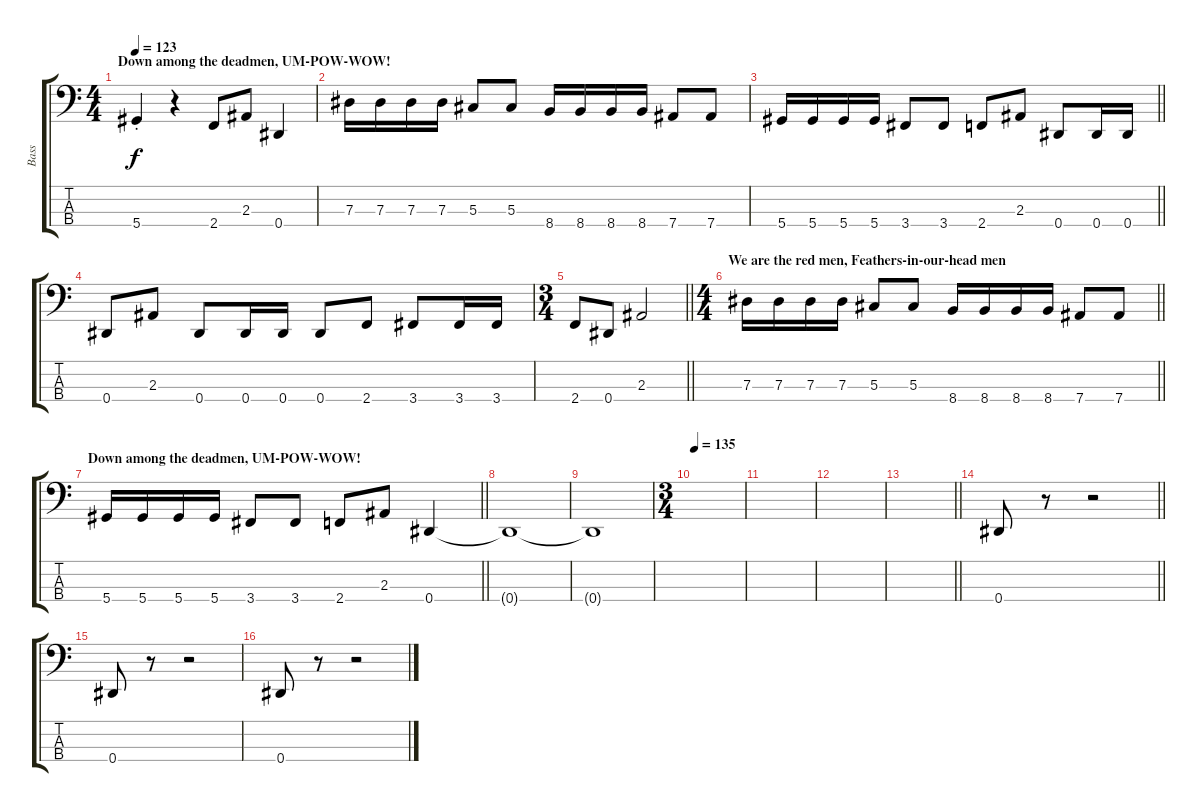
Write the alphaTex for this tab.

\track ("Bass" "Bass") {instrument electricbassfinger}
\staff {score tabs}
\tuning (Gb2 Db2 Ab1 Eb1) {hide}
\ts (4 4)
\section ("" "Down among the deadmen, UM-POW-WOW!")
\tempo 123
\clef f4
\ks c
5.4{st}.4{dy f} r.4 2.4.8 2.3.8 0.4.4 |
7.3.16 7.3.16 7.3.16 7.3.16 5.3.8 5.3.8 8.4.16 8.4.16 8.4.16 8.4.16 7.4.8 7.4.8 |
\barLineRight lightlight
5.4.16 5.4.16 5.4.16 5.4.16 3.4.8 3.4.8 2.4.8 2.3.8 0.4.8 0.4.16 0.4.16 |
0.4.8 2.3.8 0.4.8 0.4.16 0.4.16 0.4.8 2.4.8 3.4.8 3.4.16 3.4.16 |
\ts (3 4)
\barLineRight lightlight
2.4.8 0.4.8 2.3.2 |
\ts (4 4)
\section ("" "We are the red men, Feathers-in-our-head men")
\barLineRight lightlight
7.3.16 7.3.16 7.3.16 7.3.16 5.3.8 5.3.8 8.4.16 8.4.16 8.4.16 8.4.16 7.4.8 7.4.8 |
\section ("" "Down among the deadmen, UM-POW-WOW!")
\barLineRight lightlight
5.4.16 5.4.16 5.4.16 5.4.16 3.4.8 3.4.8 2.4.8 2.3.8 0.4.4 |
0.4{t}.1 |
0.4{t}.1 |
\ts (3 4)
\tempo 135
|
|
|
\barLineRight lightlight
|
\barLineRight lightlight
0.4.8 r.8 r.2 |
0.4.8 r.8 r.2 |
0.4.8 r.8 r.2
